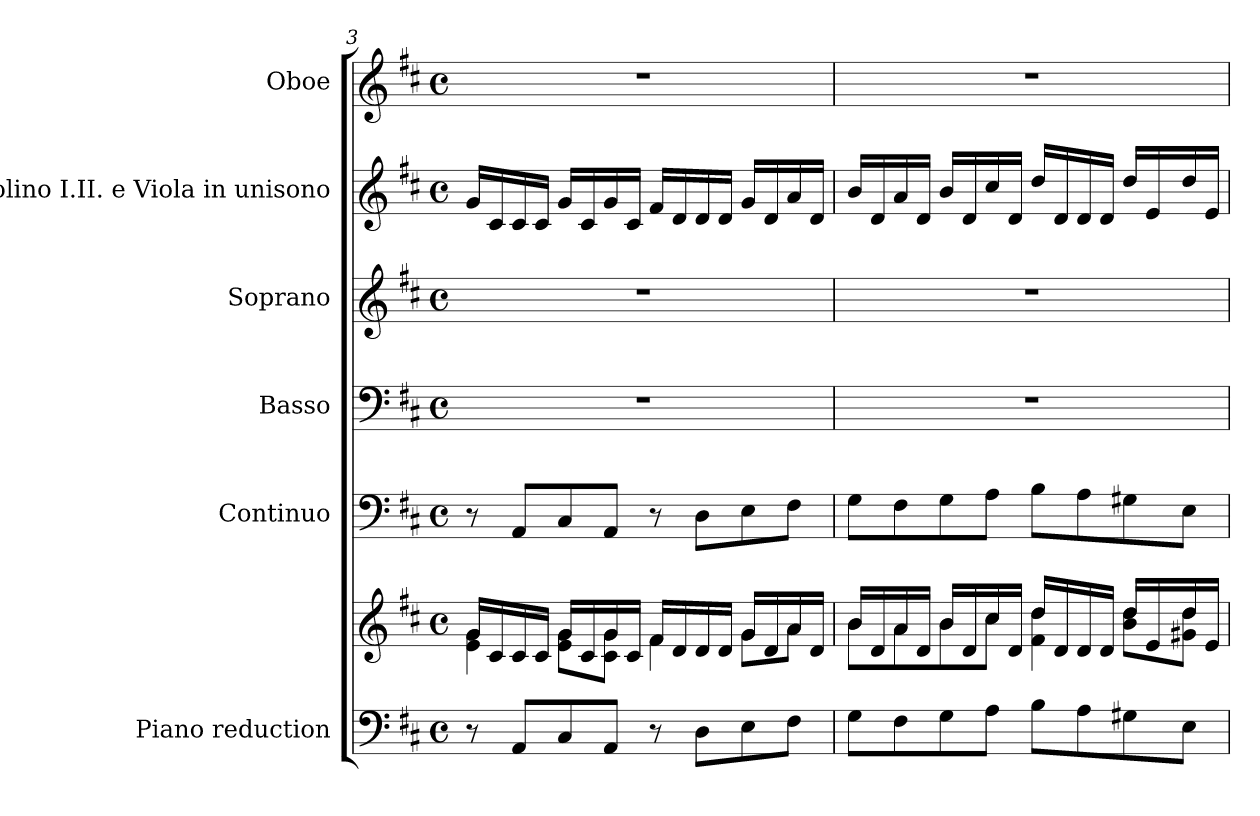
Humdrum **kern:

**kern	**kern	**kern	**kern	**kern	**kern	**kern
*part6	*part6	*part5	*part4	*part3	*part2	*part1
*staff7	*staff6	*staff5	*staff4	*staff3	*staff2	*staff1
*I"Piano reduction	*	*I"Continuo	*I"Basso	*I"Soprano	*I"Violino I.II. e Viola in unisono	*I"Oboe
*I'Pno	*	*	*	*	*	*I'Ob
!!LO:LB:g=z
*clefF4	*clefG2	*clefF4	*clefF4	*clefG2	*clefG2	*clefG2
*k[f#c#]	*k[f#c#]	*k[f#c#]	*k[f#c#]	*k[f#c#]	*k[f#c#]	*k[f#c#]
*M4/4	*M4/4	*M4/4	*M4/4	*M4/4	*M4/4	*M4/4
*met(c)	*met(c)	*met(c)	*met(c)	*met(c)	*met(c)	*met(c)
=3	=3	=3	=3	=3	=3	=3
*	*^	*	*	*	*	*
8r	16g/LL	4e\ 4g\	8r	1r	1r	16g/LL	1r
.	16c#/	.	.	.	.	16c#/	.
8AA/L	16c#/	.	8AA/L	.	.	16c#/	.
.	16c#/JJ	.	.	.	.	16c#/JJ	.
8C#/	16g/LL	8e\ 8g\L	8C#/	.	.	16g/LL	.
.	16c#/	.	.	.	.	16c#/	.
8AA/J	16g/	8c#\ 8g\J	8AA/J	.	.	16g/	.
.	16c#/JJ	.	.	.	.	16c#/JJ	.
8r	16f#/LL	4f#\	8r	.	.	16f#/LL	.
.	16d/	.	.	.	.	16d/	.
8D\L	16d/	.	8D\L	.	.	16d/	.
.	16d/JJ	.	.	.	.	16d/JJ	.
8E\	16g/LL	8g\L	8E\	.	.	16g/LL	.
.	16d/	.	.	.	.	16d/	.
8F#\J	16a/	8a\J	8F#\J	.	.	16a/	.
.	16d/JJ	.	.	.	.	16d/JJ	.
=4	=4	=4	=4	=4	=4	=4	=4
8G\L	16b/LL	8b\L	8G\L	1r	1r	16b/LL	1r
.	16d/	.	.	.	.	16d/	.
8F#\	16a/	8a\	8F#\	.	.	16a/	.
.	16d/JJ	.	.	.	.	16d/JJ	.
8G\	16b/LL	8b\	8G\	.	.	16b/LL	.
.	16d/	.	.	.	.	16d/	.
8A\J	16cc#/	8cc#\J	8A\J	.	.	16cc#/	.
.	16d/JJ	.	.	.	.	16d/JJ	.
8B\L	16dd/LL	4f#\ 4dd\	8B\L	.	.	16dd/LL	.
.	16d/	.	.	.	.	16d/	.
8A\	16d/	.	8A\	.	.	16d/	.
.	16d/JJ	.	.	.	.	16d/JJ	.
8G#X\	16dd/LL	8b\ 8dd\L	8G#X\	.	.	16dd/LL	.
.	16e/	.	.	.	.	16e/	.
8E\J	16dd/	8g#X\ 8dd\J	8E\J	.	.	16dd/	.
.	16e/JJ	.	.	.	.	16e/JJ	.
*	*v	*v	*	*	*	*	*
=	=	=	=	=	=	=
*-	*-	*-	*-	*-	*-	*-
